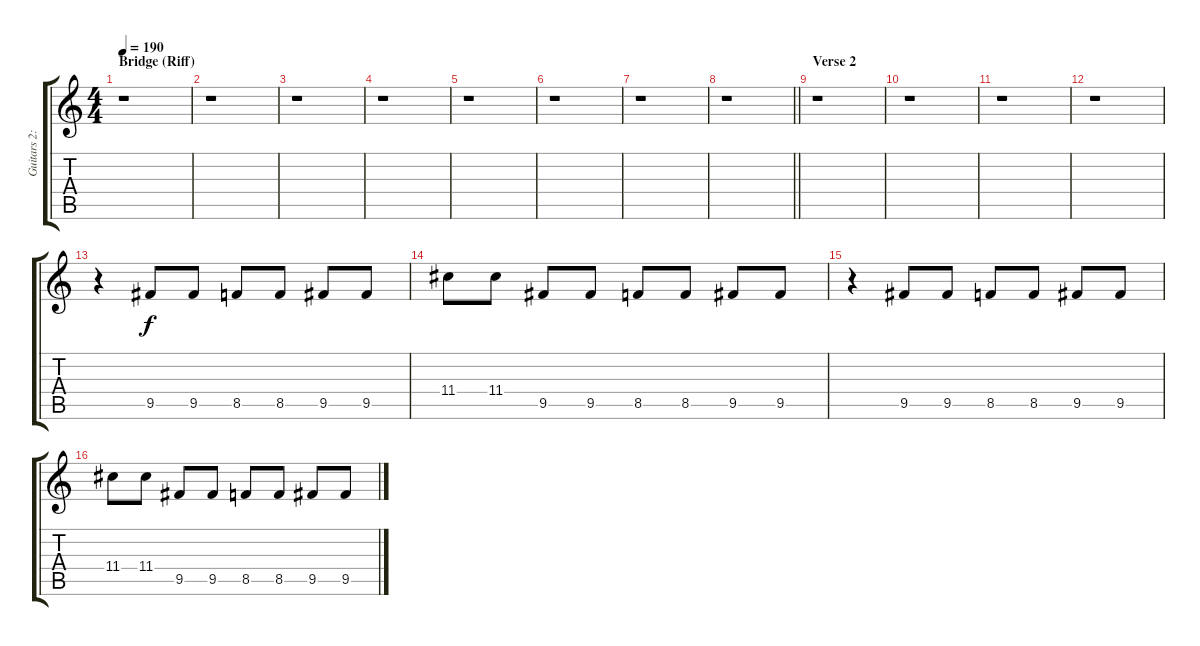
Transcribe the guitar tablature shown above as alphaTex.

\track ("Guitars 2: (Electric Left-Pan)" "Guitars 2:") {instrument distortionguitar}
\staff {score tabs}
\tuning (E4 B3 G3 D3 A2 E2) {hide}
\ts (4 4)
\section ("" "Bridge (Riff)")
\tempo 190
\clef g2
\ks c
r.1{dy f} |
r.1 |
r.1 |
r.1 |
r.1 |
r.1 |
r.1 |
\barLineRight lightlight
r.1 |
\section ("" "Verse 2")
r.1 |
r.1 |
r.1 |
r.1 |
r.4 9.5.8 9.5.8 8.5.8 8.5.8 9.5.8 9.5.8 |
11.4.8 11.4.8 9.5.8 9.5.8 8.5.8 8.5.8 9.5.8 9.5.8 |
r.4 9.5.8 9.5.8 8.5.8 8.5.8 9.5.8 9.5.8 |
11.4.8 11.4.8 9.5.8 9.5.8 8.5.8 8.5.8 9.5.8 9.5.8
